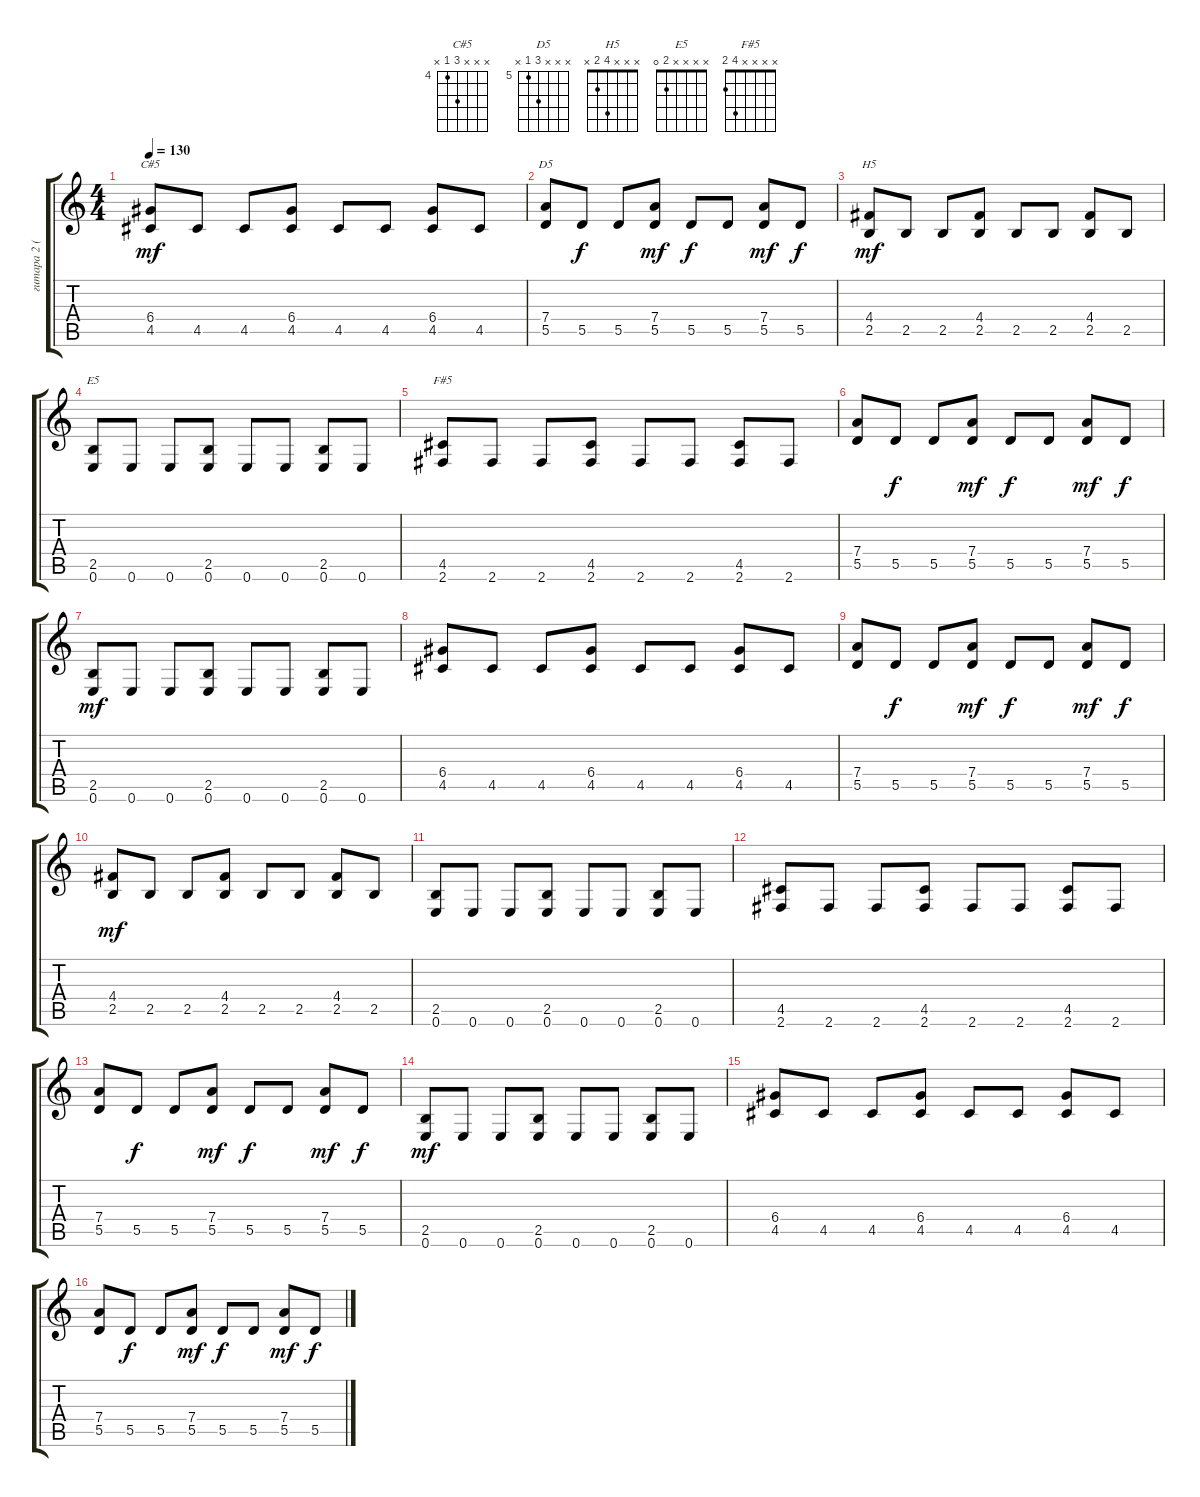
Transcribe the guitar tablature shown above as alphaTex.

\track ("гитара 2 (ритм)" "гитара 2 (") {instrument distortionguitar}
\staff {score tabs}
\tuning (E4 B3 G3 D3 A2 E2) {hide}
\chord ("C#5" x x x 6 4 x) {firstfret 4}
\chord ("D5" x x x 7 5 x) {firstfret 5}
\chord ("H5" x x x 4 2 x)
\chord ("E5" x x x x 2 0)
\chord ("F#5" x x x x 4 2)
\ts (4 4)
\tempo 130
\clef g2
\ks c
(6.4 4.5).8{ch "C#5" dy mf} 4.5.8 4.5.8 (6.4 4.5).8 4.5.8 4.5.8 (6.4 4.5).8 4.5.8 |
(7.4 5.5).8{ch "D5"} 5.5.8{dy f} 5.5.8 (7.4 5.5).8{dy mf} 5.5.8{dy f} 5.5.8 (7.4 5.5).8{dy mf} 5.5.8{dy f} |
(4.4 2.5).8{ch "H5" dy mf} 2.5.8 2.5.8 (4.4 2.5).8 2.5.8 2.5.8 (4.4 2.5).8 2.5.8 |
(2.5 0.6).8{ch "E5"} 0.6.8 0.6.8 (2.5 0.6).8 0.6.8 0.6.8 (2.5 0.6).8 0.6.8 |
(4.5 2.6).8{ch "F#5"} 2.6.8 2.6.8 (4.5 2.6).8 2.6.8 2.6.8 (4.5 2.6).8 2.6.8 |
(7.4 5.5).8 5.5.8{dy f} 5.5.8 (7.4 5.5).8{dy mf} 5.5.8{dy f} 5.5.8 (7.4 5.5).8{dy mf} 5.5.8{dy f} |
(2.5 0.6).8{dy mf} 0.6.8 0.6.8 (2.5 0.6).8 0.6.8 0.6.8 (2.5 0.6).8 0.6.8 |
(6.4 4.5).8 4.5.8 4.5.8 (6.4 4.5).8 4.5.8 4.5.8 (6.4 4.5).8 4.5.8 |
(7.4 5.5).8 5.5.8{dy f} 5.5.8 (7.4 5.5).8{dy mf} 5.5.8{dy f} 5.5.8 (7.4 5.5).8{dy mf} 5.5.8{dy f} |
(4.4 2.5).8{dy mf} 2.5.8 2.5.8 (4.4 2.5).8 2.5.8 2.5.8 (4.4 2.5).8 2.5.8 |
(2.5 0.6).8 0.6.8 0.6.8 (2.5 0.6).8 0.6.8 0.6.8 (2.5 0.6).8 0.6.8 |
(4.5 2.6).8 2.6.8 2.6.8 (4.5 2.6).8 2.6.8 2.6.8 (4.5 2.6).8 2.6.8 |
(7.4 5.5).8 5.5.8{dy f} 5.5.8 (7.4 5.5).8{dy mf} 5.5.8{dy f} 5.5.8 (7.4 5.5).8{dy mf} 5.5.8{dy f} |
(2.5 0.6).8{dy mf} 0.6.8 0.6.8 (2.5 0.6).8 0.6.8 0.6.8 (2.5 0.6).8 0.6.8 |
(6.4 4.5).8 4.5.8 4.5.8 (6.4 4.5).8 4.5.8 4.5.8 (6.4 4.5).8 4.5.8 |
(7.4 5.5).8 5.5.8{dy f} 5.5.8 (7.4 5.5).8{dy mf} 5.5.8{dy f} 5.5.8 (7.4 5.5).8{dy mf} 5.5.8{dy f}
